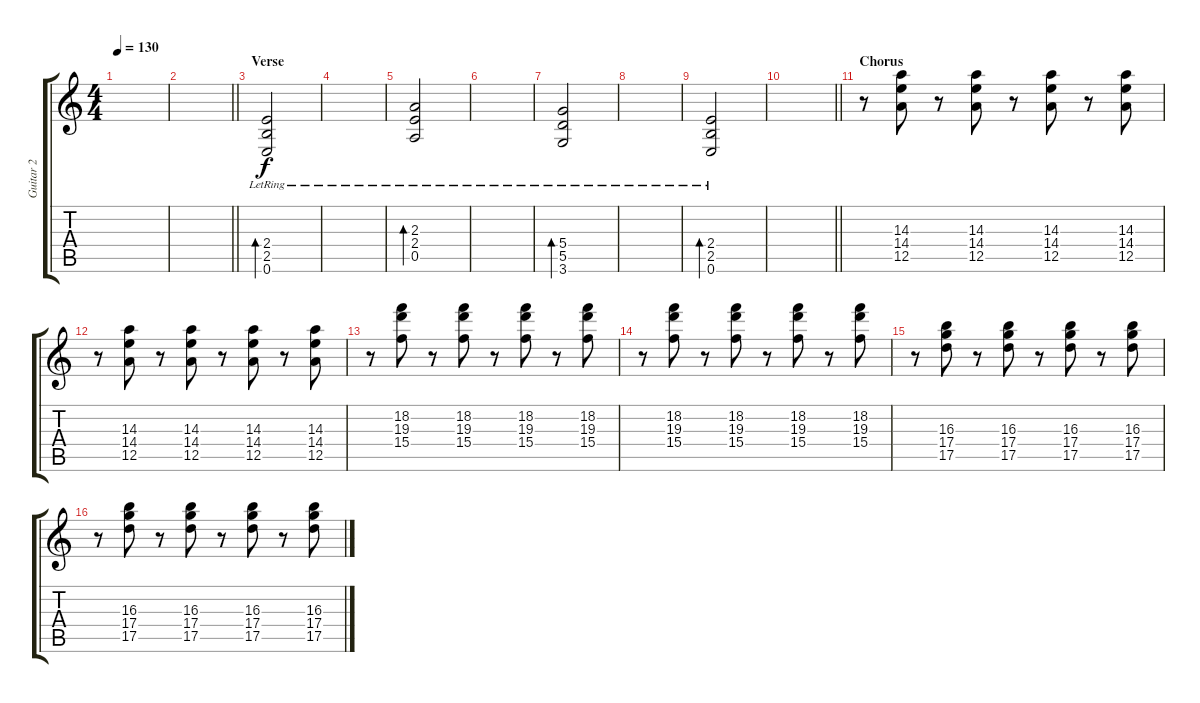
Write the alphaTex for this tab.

\track ("Guitar 2" "Guitar 2") {instrument electricguitarclean}
\staff {score tabs}
\tuning (E4 B3 G3 D3 A2 E2) {hide}
\ts (4 4)
\tempo 130
\clef g2
\ks c
|
\barLineRight lightlight
|
\section ("" "Verse ")
(2.4{lr} 2.5{lr} 0.6{lr}).2{bd 240} |
|
(2.3{lr} 2.4{lr} 0.5{lr}).2{bd 240} |
|
(5.4{lr} 5.5{lr} 3.6{lr}).2{bd 240} |
|
(2.4{lr} 2.5{lr} 0.6{lr}).2{bd 240} |
\barLineRight lightlight
|
\section ("" "Chorus")
r.8 (14.3 14.4 12.5).8 r.8 (14.3 14.4 12.5).8 r.8 (14.3 14.4 12.5).8 r.8 (14.3 14.4 12.5).8 |
r.8 (14.3 14.4 12.5).8 r.8 (14.3 14.4 12.5).8 r.8 (14.3 14.4 12.5).8 r.8 (14.3 14.4 12.5).8 |
r.8 (18.2 19.3 15.4).8 r.8 (18.2 19.3 15.4).8 r.8 (18.2 19.3 15.4).8 r.8 (18.2 19.3 15.4).8 |
r.8 (18.2 19.3 15.4).8 r.8 (18.2 19.3 15.4).8 r.8 (18.2 19.3 15.4).8 r.8 (18.2 19.3 15.4).8 |
r.8 (16.3 17.4 17.5).8 r.8 (16.3 17.4 17.5).8 r.8 (16.3 17.4 17.5).8 r.8 (16.3 17.4 17.5).8 |
r.8 (16.3 17.4 17.5).8 r.8 (16.3 17.4 17.5).8 r.8 (16.3 17.4 17.5).8 r.8 (16.3 17.4 17.5).8
